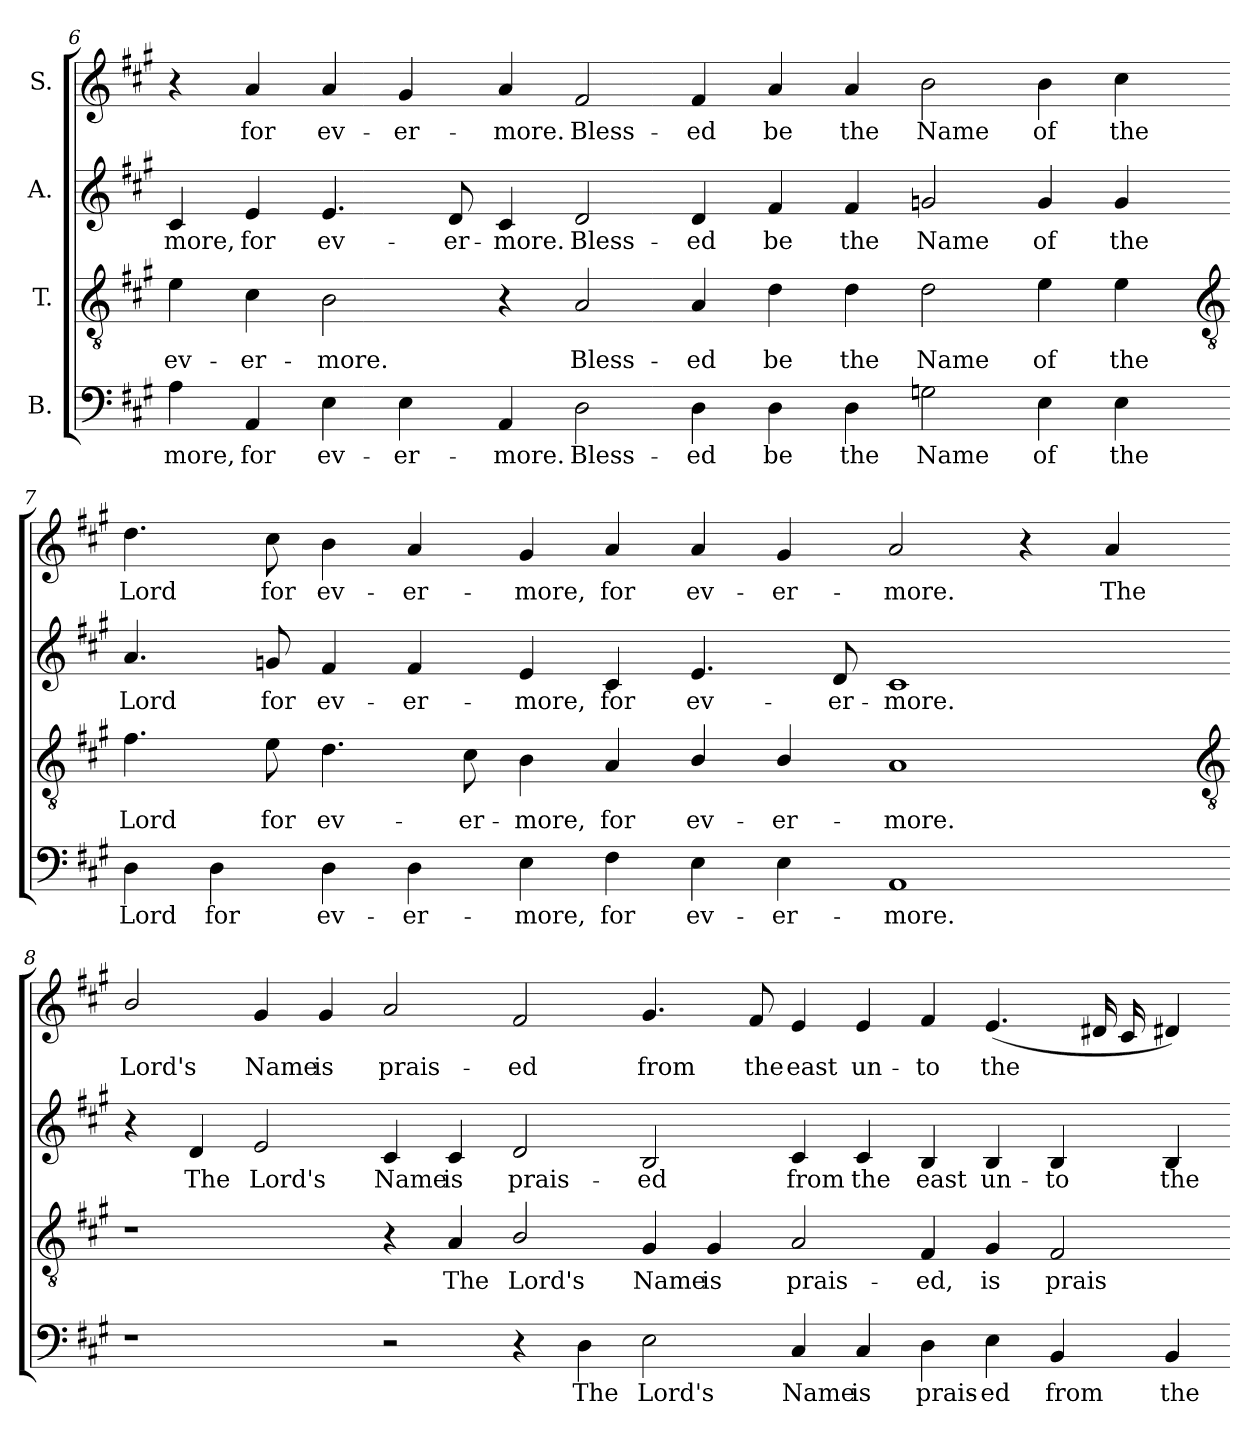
**kern	**text	**kern	**text	**kern	**text	**kern	**text
*part4	*part4	*part3	*part3	*part2	*part2	*part1	*part1
*staff4	*staff4	*staff3	*staff3	*staff2	*staff2	*staff1	*staff1
*I"B.	*	*I"T.	*	*I"A.	*	*I"S.	*
!!LO:LB:g=z
*clefF4	*	*clefGv2	*	*clefG2	*	*clefG2	*
*k[f#c#g#]	*	*k[f#c#g#]	*	*k[f#c#g#]	*	*k[f#c#g#]	*
*A:	*	*A:	*	*A:	*	*A:	*
=6	=6	=6	=6	=6	=6	=6	=6
!	!LO:LY:b	!	!LO:LY:b	!	!LO:LY:b	!	!
4A	-more,	4e	ev-	4c#	-more,	4r	.
!	!LO:LY:b	!	!LO:LY:b	!	!LO:LY:b	!	!LO:LY:b
4AA	for	4c#	-er-	4e	for	4a	for
!	!LO:LY:b	!	!LO:LY:b	!	!LO:LY:b	!	!LO:LY:b
4E	ev-	2B	-more.	4.e	ev-	4a	ev-
!	!LO:LY:b	!	!	!	!	!	!LO:LY:b
4E	-er-	.	.	.	.	4g#	-er-
!	!	!	!	!	!LO:LY:b	!	!
.	.	.	.	8d	-er-	.	.
!	!LO:LY:b	!	!	!	!LO:LY:b	!	!LO:LY:b
4AA	-more.	4r	.	4c#	-more.	4a	-more.
!	!LO:LY:b	!	!LO:LY:b	!	!LO:LY:b	!	!LO:LY:b
2D	Bless-	2A	Bless-	2d	Bless-	2f#	Bless-
!	!LO:LY:b	!	!LO:LY:b	!	!LO:LY:b	!	!LO:LY:b
4D	-ed	4A	-ed	4d	-ed	4f#	-ed
!	!LO:LY:b	!	!LO:LY:b	!	!LO:LY:b	!	!LO:LY:b
4D	be	4d	be	4f#	be	4a	be
!	!LO:LY:b	!	!LO:LY:b	!	!LO:LY:b	!	!LO:LY:b
4D	the	4d	the	4f#	the	4a	the
!	!LO:LY:b	!	!LO:LY:b	!	!LO:LY:b	!	!LO:LY:b
2Gn	Name	2d	Name	2gn	Name	2b	Name
!	!LO:LY:b	!	!LO:LY:b	!	!LO:LY:b	!	!LO:LY:b
4E	of	4e	of	4g	of	4b	of
!	!LO:LY:b	!	!LO:LY:b	!	!LO:LY:b	!	!LO:LY:b
4E	the	4e	the	4g	the	4cc#	the
!!LO:LB:g=z
=7-	=7-	=7-	=7-	=7-	=7-	=7-	=7-
*	*	*clefGv2	*	*	*	*	*
!	!LO:LY:b	!	!LO:LY:b	!	!LO:LY:b	!	!LO:LY:b
4D	Lord	4.f#	Lord	4.a	Lord	4.dd	Lord
!	!LO:LY:b	!	!	!	!	!	!
4D	for	.	.	.	.	.	.
!	!	!	!LO:LY:b	!	!LO:LY:b	!	!LO:LY:b
.	.	8e	for	8gn	for	8cc#	for
!	!LO:LY:b	!	!LO:LY:b	!	!LO:LY:b	!	!LO:LY:b
4D	ev-	4.d	ev-	4f#	ev-	4b	ev-
!	!LO:LY:b	!	!	!	!LO:LY:b	!	!LO:LY:b
4D	-er-	.	.	4f#	-er-	4a	-er-
!	!	!	!LO:LY:b	!	!	!	!
.	.	8c#	-er-	.	.	.	.
!	!LO:LY:b	!	!LO:LY:b	!	!LO:LY:b	!	!LO:LY:b
4E	-more,	4B	-more,	4e	-more,	4g#	-more,
!	!LO:LY:b	!	!LO:LY:b	!	!LO:LY:b	!	!LO:LY:b
4F#	for	4A	for	4c#	for	4a	for
!	!LO:LY:b	!	!LO:LY:b	!	!LO:LY:b	!	!LO:LY:b
4E	ev-	4B/	ev-	4.e	ev-	4a	ev-
!	!LO:LY:b	!	!LO:LY:b	!	!	!	!LO:LY:b
4E	-er-	4B/	-er-	.	.	4g#	-er-
!	!	!	!	!	!LO:LY:b	!	!
.	.	.	.	8d	-er-	.	.
!	!LO:LY:b	!	!LO:LY:b	!	!LO:LY:b	!	!LO:LY:b
1AA	-more.	1A	-more.	1c#	-more.	2a	-more.
.	.	.	.	.	.	4r	.
!	!	!	!	!	!	!	!LO:LY:b
.	.	.	.	.	.	4a	The
!!LO:LB:g=z
=8-	=8-	=8-	=8-	=8-	=8-	=8-	=8-
*	*	*clefGv2	*	*	*	*	*
!	!	!	!	!	!	!	!LO:LY:b
1r	.	1r	.	4r	.	2b/	Lord's
!	!	!	!	!	!LO:LY:b	!	!
.	.	.	.	4d	The	.	.
!	!	!	!	!	!LO:LY:b	!	!LO:LY:b
.	.	.	.	2e	Lord's	4g#	Name
!	!	!	!	!	!	!	!LO:LY:b
.	.	.	.	.	.	4g#	is
!	!	!	!	!	!LO:LY:b	!	!LO:LY:b
2r	.	4r	.	4c#	Name	2a	prais-
!	!	!	!LO:LY:b	!	!LO:LY:b	!	!
.	.	4A	The	4c#	is	.	.
!	!	!	!LO:LY:b	!	!LO:LY:b	!	!LO:LY:b
4r	.	2B/	Lord's	2d	prais-	2f#	-ed
!	!LO:LY:b	!	!	!	!	!	!
4D	The	.	.	.	.	.	.
!	!LO:LY:b	!	!LO:LY:b	!	!LO:LY:b	!	!LO:LY:b
2E	Lord's	4G#	Name	2B	-ed	4.g#	from
!	!	!	!LO:LY:b	!	!	!	!
.	.	4G#	is	.	.	.	.
!	!	!	!	!	!	!	!LO:LY:b
.	.	.	.	.	.	8f#	the
!	!LO:LY:b	!	!LO:LY:b	!	!LO:LY:b	!	!LO:LY:b
4C#	Name	2A	prais-	4c#	from	4e	east
!	!LO:LY:b	!	!	!	!LO:LY:b	!	!LO:LY:b
4C#	is	.	.	4c#	the	4e	un-
!	!LO:LY:b	!	!LO:LY:b	!	!LO:LY:b	!	!LO:LY:b
4D	prais-	4F#	-ed,	4B	east	4f#	-to
!	!LO:LY:b	!	!LO:LY:b	!	!LO:LY:b	!	!LO:LY:b
4E	-ed	4G#	is	4B	un-	(<4.e	the
!	!LO:LY:b	!	!LO:LY:b	!	!LO:LY:b	!	!
4BB	from	2F#	prais-	4B	-to	.	.
.	.	.	.	.	.	16d#X	.
.	.	.	.	.	.	16c#	.
!	!LO:LY:b	!	!	!	!LO:LY:b	!	!
4BB	the	.	.	4B	the	4d#X)	.
=-	=-	=-	=-	=-	=-	=-	=-
*-	*-	*-	*-	*-	*-	*-	*-
